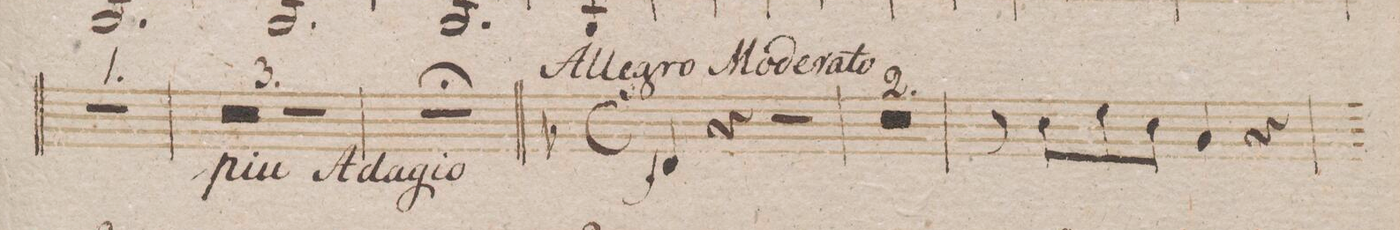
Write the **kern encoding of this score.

**kern	**dynam
*I"Fagotto 2do	*
*clefF4	*
*k[b-]	*
*met(c|)	*
*M3/4	*
2.r	.
=215	=215
1.r	.
=216	=216
=217	=217
2.r	.
=218	=218
2.r;	.
=219||	=219||
*M4/4	*
*met(c)	*
*mmet(c|)	*
4FF/	f
4r	.
2r	.
=220	=220
0r	.
=221	=221
=222	=222
8r	.
8E\L	.
8G\	.
8E\J	.
4C/	.
4r	.
=223	=223
*-	*-
